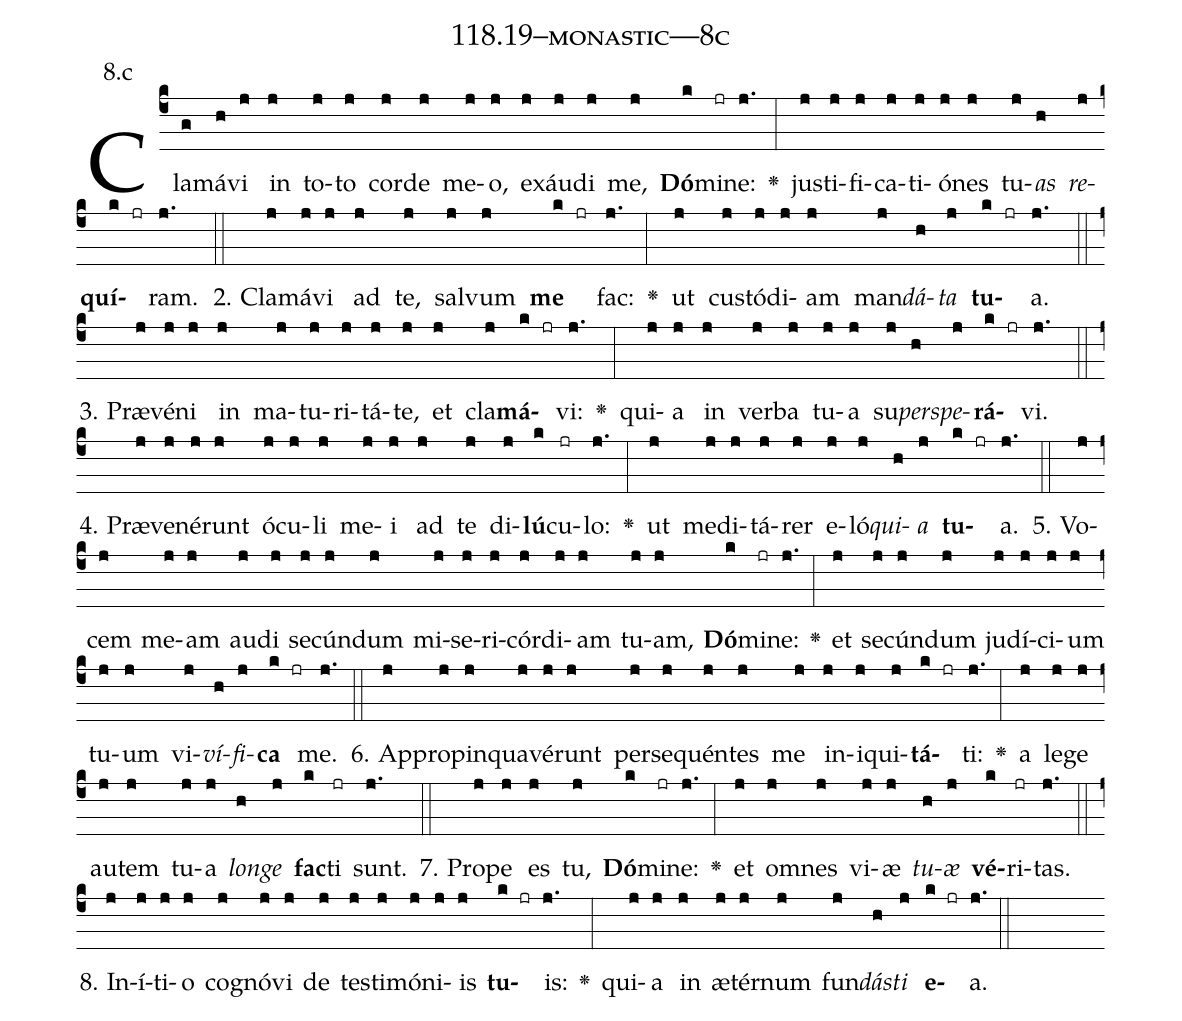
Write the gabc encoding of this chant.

name: 118.19--monastic---8c;
annotation: 8.c;
%%
(c4)Cla(g)má(h)vi(j) in(j) to(j)to(j) cor(j)de(j) me(j)o,(j) ex(j)áu(j)di(j) me,(j) <b>Dó</b>(k)mi(jr)ne:(j.) <v>\greheightstar</v>(:) jus(j)ti(j)fi(j)ca(j)ti(j)ó(j)nes(j) tu(j)<i>as</i>(h) <i>re</i>(j)<b>quí</b>(k jr)ram.(j.) (::)
2. Cla(j)má(j)vi(j) ad(j) te,(j) sal(j)vum(j) <b>me</b>(k jr) fac:(j.) <v>\greheightstar</v>(:) ut(j) cus(j)tó(j)di(j)am(j) man(j)<i>dá</i>(h)<i>ta</i>(j) <b>tu</b>(k jr)a.(j.) (::)
3. Præ(j)vé(j)ni(j) in(j) ma(j)tu(j)ri(j)tá(j)te,(j) et(j) cla(j)<b>má</b>(k jr)vi:(j.) <v>\greheightstar</v>(:) qui(j)a(j) in(j) ver(j)ba(j) tu(j)a(j) su(j)<i>per</i>(h)<i>spe</i>(j)<b>rá</b>(k jr)vi.(j.) (::)
4. Præ(j)ve(j)né(j)runt(j) ó(j)cu(j)li(j) me(j)i(j) ad(j) te(j) di(j)<b>lú</b>(k)cu(jr)lo:(j.) <v>\greheightstar</v>(:) ut(j) me(j)di(j)tá(j)rer(j) e(j)ló(j)<i>qui</i>(h)<i>a</i>(j) <b>tu</b>(k jr)a.(j.) (::)
5. Vo(j)cem(j) me(j)am(j) au(j)di(j) se(j)cún(j)dum(j) mi(j)se(j)ri(j)cór(j)di(j)am(j) tu(j)am,(j) <b>Dó</b>(k)mi(jr)ne:(j.) <v>\greheightstar</v>(:) et(j) se(j)cún(j)dum(j) ju(j)dí(j)ci(j)um(j) tu(j)um(j) vi(j)<i>ví</i>(h)<i>fi</i>(j)<b>ca</b>(k jr) me.(j.) (::)
6. Ap(j)pro(j)pin(j)qua(j)vé(j)runt(j) per(j)se(j)quén(j)tes(j) me(j) in(j)i(j)qui(j)<b>tá</b>(k jr)ti:(j.) <v>\greheightstar</v>(:) a(j) le(j)ge(j) au(j)tem(j) tu(j)a(j) <i>lon</i>(h)<i>ge</i>(j) <b>fac</b>(k)ti(jr) sunt.(j.) (::)
7. Pro(j)pe(j) es(j) tu,(j) <b>Dó</b>(k)mi(jr)ne:(j.) <v>\greheightstar</v>(:) et(j) om(j)nes(j) vi(j)æ(j) <i>tu</i>(h)<i>æ</i>(j) <b>vé</b>(k)ri(jr)tas.(j.) (::)
8. In(j)í(j)ti(j)o(j) co(j)gnó(j)vi(j) de(j) tes(j)ti(j)mó(j)ni(j)is(j) <b>tu</b>(k jr)is:(j.) <v>\greheightstar</v>(:) qui(j)a(j) in(j) æ(j)tér(j)num(j) fun(j)<i>dás</i>(h)<i>ti</i>(j) <b>e</b>(k jr)a.(j.) (::)
